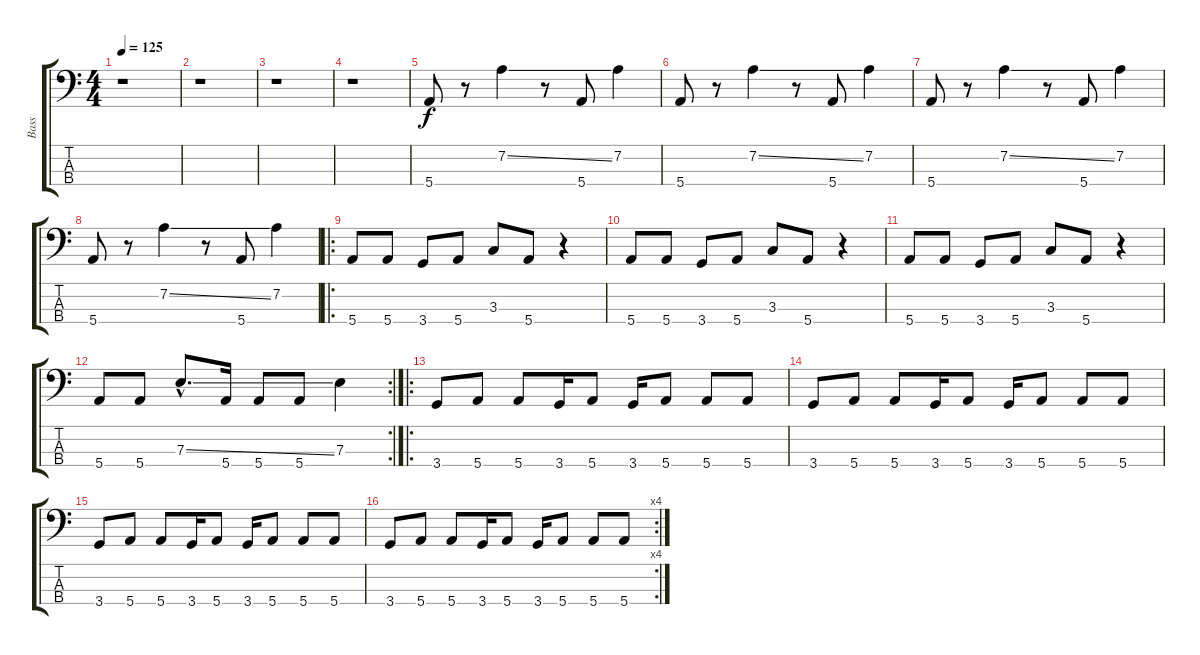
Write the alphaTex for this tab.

\track ("Bass" "Bass") {instrument electricbassfinger}
\staff {score tabs}
\tuning (G2 D2 A1 E1) {hide}
\ts (4 4)
\tempo 125
\clef f4
\ks c
r.1{dy f instrument electricbassfinger} |
r.1 |
r.1 |
r.1 |
5.4.8 r.8 7.2{ss}.4 r.8 5.4.8 7.2.4 |
5.4.8 r.8 7.2{ss}.4 r.8 5.4.8 7.2.4 |
5.4.8 r.8 7.2{ss}.4 r.8 5.4.8 7.2.4 |
5.4.8 r.8 7.2{ss}.4 r.8 5.4.8 7.2.4 |
\ro
5.4.8 5.4.8 3.4.8 5.4.8 3.3.8 5.4.8 r.4 |
5.4.8 5.4.8 3.4.8 5.4.8 3.3.8 5.4.8 r.4 |
5.4.8 5.4.8 3.4.8 5.4.8 3.3.8 5.4.8 r.4 |
\rc 2
5.4.8 5.4.8 7.3{ss hac}.8{d} 5.4.16 5.4.8 5.4.8 7.3.4 |
\ro
3.4.8 5.4.8 5.4.8 3.4.16 5.4.8 3.4.16 5.4.8 5.4.8 5.4.8 |
3.4.8 5.4.8 5.4.8 3.4.16 5.4.8 3.4.16 5.4.8 5.4.8 5.4.8 |
3.4.8 5.4.8 5.4.8 3.4.16 5.4.8 3.4.16 5.4.8 5.4.8 5.4.8 |
\rc 4
3.4.8 5.4.8 5.4.8 3.4.16 5.4.8 3.4.16 5.4.8 5.4.8 5.4.8
